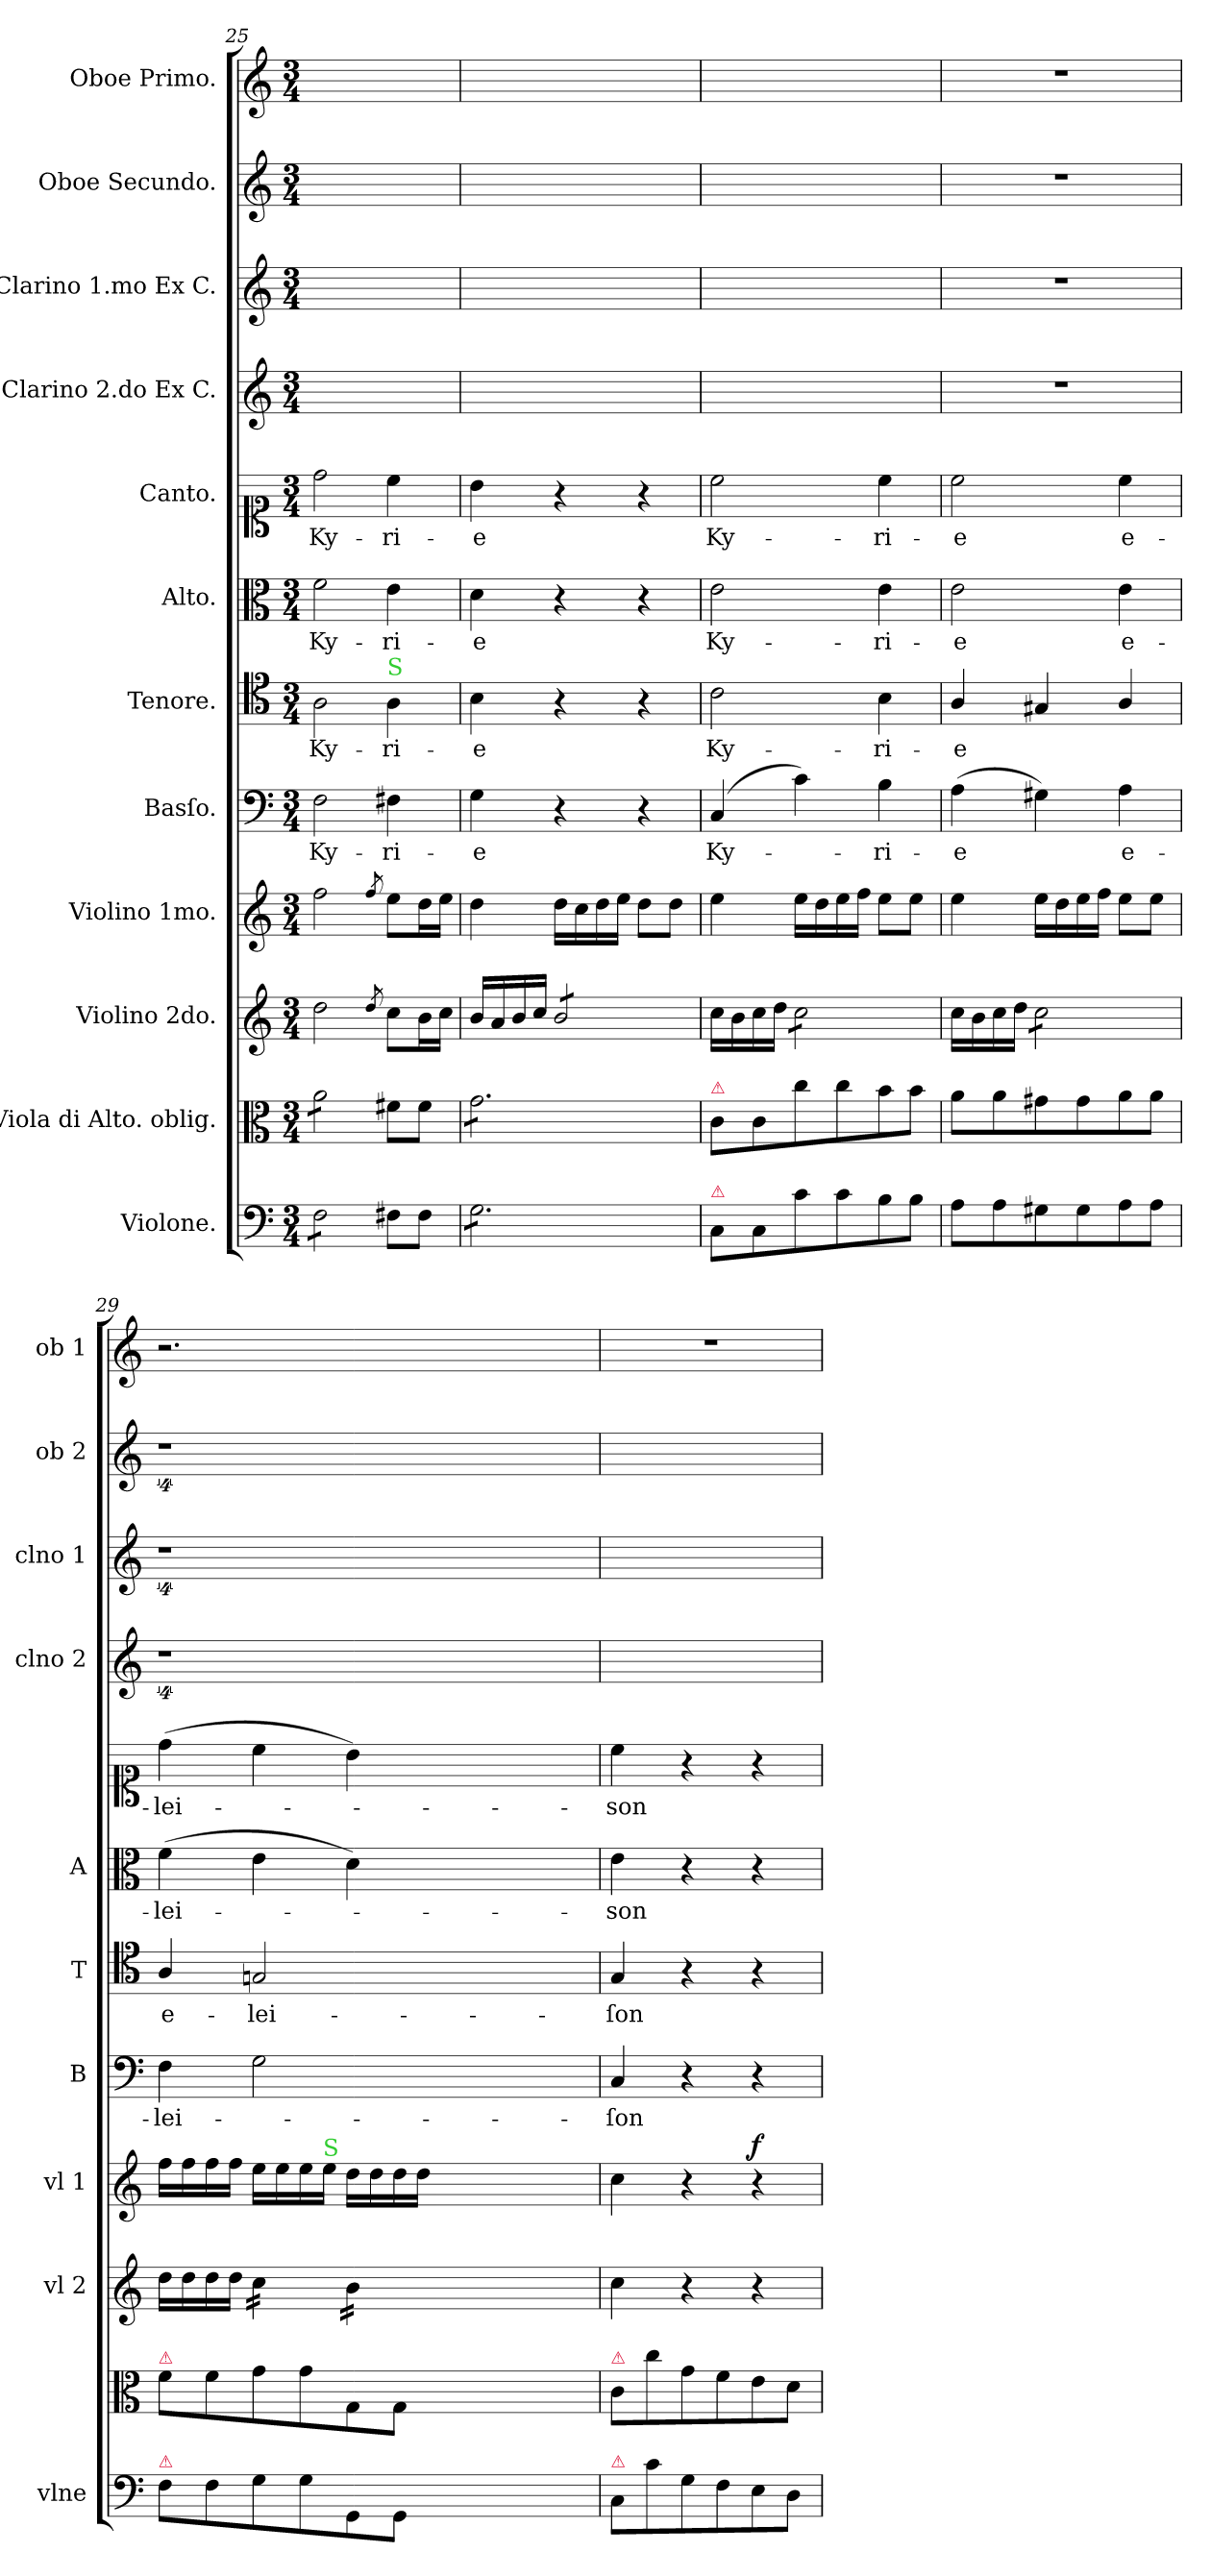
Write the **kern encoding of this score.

**kern	**kern	**kern	**kern	**dynam	**kern	**text	**kern	**text	**kern	**text	**kern	**text	**kern	**kern	**kern	**kern
*part12	*part11	*part10	*part9	*part9	*part8	*part8	*part7	*part7	*part6	*part6	*part5	*part5	*part4	*part3	*part2	*part1
*staff12	*staff11	*staff10	*staff9	*staff9	*staff8	*staff8	*staff7	*staff7	*staff6	*staff6	*staff5	*staff5	*staff4	*staff3	*staff2	*staff1
*I"Violone.	*I"Viola di Alto. oblig.	*I"Violino 2do.	*I"Violino 1mo.	*	*I"Basſo.	*	*I"Tenore.	*	*I"Alto.	*	*I"Canto.	*	*I"Clarino 2.do Ex C.	*I"Clarino 1.mo Ex C.	*I"Oboe Secundo.	*I"Oboe Primo.
*I'vlne	*	*I'vl 2	*I'vl 1	*	*I'B	*	*I'T	*	*I'A	*	*	*	*I'clno 2	*I'clno 1	*I'ob 2	*I'ob 1
*clefF4	*clefC3	*clefG2	*clefG2	*	*clefF4	*	*clefC4	*	*clefC3	*	*clefC1	*	*clefG2	*clefG2	*clefG2	*clefG2
*k[]	*k[]	*k[]	*k[]	*	*k[]	*	*k[]	*	*k[]	*	*k[]	*	*k[]	*k[]	*k[]	*k[]
*C:	*C:	*C:	*C:	*	*C:	*	*C:	*	*C:	*	*C:	*	*C:	*C:	*C:	*C:
*M3/4	*M3/4	*M3/4	*M3/4	*	*M3/4	*	*M3/4	*	*M3/4	*	*M3/4	*	*M3/4	*M3/4	*M3/4	*M3/4
=25	=25	=25	=25	=25	=25	=25	=25	=25	=25	=25	=25	=25	=25	=25	=25	=25
!	!	!	!	!	!	!	!	!LO:LY:i	!	!	!	!	!	!	!	!
*tremolo	*	*	*	*	*	*	*	*	*	*	*	*	*	*	*	*
*	*tremolo	*	*	*	*	*	*	*	*	*	*	*	*	*	*	*
8F\L	8a\L	2dd\	2ff\	.	2F\	Ky-	2A\	Ky-	2f\	Ky-	2dd\	Ky-	2.ryy	2.ryy	2.ryy	2.ryy
8F\	8a\	.	.	.	.	.	.	.	.	.	.	.	.	.	.	.
8F\	8a\	.	.	.	.	.	.	.	.	.	.	.	.	.	.	.
8F\J	8a\J	.	.	.	.	.	.	.	.	.	.	.	.	.	.	.
*	*Xtremolo	*	*	*	*	*	*	*	*	*	*	*	*	*	*	*
*Xtremolo	*	*	*	*	*	*	*	*	*	*	*	*	*	*	*	*
.	.	8qdd/	8qff/	.	.	.	.	.	.	.	.	.	.	.	.	.
!	!	!	!	!	!	!	!LO:TX:a:color=limegreen:t=S	!	!	!	!	!	!	!	!	!
!	!	!	!	!	!	!	!	!LO:LY:i	!	!	!	!	!	!	!	!
8F#X\L	8f#X\L	8cc\L	8ee\L	.	4F#X\	-ri-	4A\	-ri-	4e\	-ri-	4cc\	-ri-	.	.	.	.
8F#\J	8f#\J	16b\L	16dd\L	.	.	.	.	.	.	.	.	.	.	.	.	.
.	.	16cc\JJ	16ee\JJ	.	.	.	.	.	.	.	.	.	.	.	.	.
=26	=26	=26	=26	=26	=26	=26	=26	=26	=26	=26	=26	=26	=26	=26	=26	=26
!	!	!	!	!	!	!	!	!LO:LY:i	!	!	!	!	!	!	!	!
*tremolo	*	*	*	*	*	*	*	*	*	*	*	*	*	*	*	*
*	*tremolo	*	*	*	*	*	*	*	*	*	*	*	*	*	*	*
8G\L	8g\L	16b/LL	4dd\	.	4G\	-e	4B\	-e	4d\	-e	4b\	-e	2.ryy	2.ryy	2.ryy	2.ryy
.	.	16a/	.	.	.	.	.	.	.	.	.	.	.	.	.	.
8G\	8g\	16b/	.	.	.	.	.	.	.	.	.	.	.	.	.	.
.	.	16cc/JJ	.	.	.	.	.	.	.	.	.	.	.	.	.	.
*	*	*tremolo	*	*	*	*	*	*	*	*	*	*	*	*	*	*
8G\	8g\	8b/L	16dd\LL	.	4r	.	4r	.	4r	.	4r	.	.	.	.	.
.	.	.	16cc\	.	.	.	.	.	.	.	.	.	.	.	.	.
8G\	8g\	8b/	16dd\	.	.	.	.	.	.	.	.	.	.	.	.	.
.	.	.	16ee\JJ	.	.	.	.	.	.	.	.	.	.	.	.	.
8G\	8g\	8b/	8dd\L	.	4r	.	4r	.	4r	.	4r	.	.	.	.	.
8G\J	8g\J	8b/J	8dd\J	.	.	.	.	.	.	.	.	.	.	.	.	.
*	*	*Xtremolo	*	*	*	*	*	*	*	*	*	*	*	*	*	*
*	*Xtremolo	*	*	*	*	*	*	*	*	*	*	*	*	*	*	*
*Xtremolo	*	*	*	*	*	*	*	*	*	*	*	*	*	*	*	*
=27	=27	=27	=27	=27	=27	=27	=27	=27	=27	=27	=27	=27	=27	=27	=27	=27
!	!LO:TX:a:color=crimson:t=⚠	!	!	!	!	!	!	!	!	!	!	!	!	!	!	!
!LO:TX:a:color=crimson:t=⚠	!	!	!	!	!	!	!	!	!	!	!	!	!	!	!	!
8C/L	8c/L	16cc\LL	4ee\	.	(4C/	Ky-	2c\	Ky-	2e\	Ky-	2cc\	Ky-	2.ryy	2.ryy	2.ryy	2.ryy
.	.	16b\	.	.	.	.	.	.	.	.	.	.	.	.	.	.
8C/	8c/	16cc\	.	.	.	.	.	.	.	.	.	.	.	.	.	.
.	.	16dd\JJ	.	.	.	.	.	.	.	.	.	.	.	.	.	.
*	*	*tremolo	*	*	*	*	*	*	*	*	*	*	*	*	*	*
8c\	8cc\	8cc\L	16ee\LL	.	4c\)	.	.	.	.	.	.	.	.	.	.	.
.	.	.	16dd\	.	.	.	.	.	.	.	.	.	.	.	.	.
8c\	8cc\	8cc\	16ee\	.	.	.	.	.	.	.	.	.	.	.	.	.
.	.	.	16ff\JJ	.	.	.	.	.	.	.	.	.	.	.	.	.
8B\	8b\	8cc\	8ee\L	.	4B\	-ri-	4B\	-ri-	4e\	-ri-	4cc\	-ri-	.	.	.	.
8B\J	8b\J	8cc\J	8ee\J	.	.	.	.	.	.	.	.	.	.	.	.	.
*	*	*Xtremolo	*	*	*	*	*	*	*	*	*	*	*	*	*	*
=28	=28	=28	=28	=28	=28	=28	=28	=28	=28	=28	=28	=28	=28	=28	=28	=28
8A\L	8a\L	16cc\LL	4ee\	.	(4A\	-e	4A/	-e	2e\	-e	2cc\	-e	2.r	2.r	2.r	2.r
.	.	16b\	.	.	.	.	.	.	.	.	.	.	.	.	.	.
8A\	8a\	16cc\	.	.	.	.	.	.	.	.	.	.	.	.	.	.
.	.	16dd\JJ	.	.	.	.	.	.	.	.	.	.	.	.	.	.
*	*	*tremolo	*	*	*	*	*	*	*	*	*	*	*	*	*	*
8G#X\	8g#X\	8cc\L	16ee\LL	.	4G#X\)	.	4G#X/	.	.	.	.	.	.	.	.	.
.	.	.	16dd\	.	.	.	.	.	.	.	.	.	.	.	.	.
8G#\	8g#\	8cc\	16ee\	.	.	.	.	.	.	.	.	.	.	.	.	.
.	.	.	16ff\JJ	.	.	.	.	.	.	.	.	.	.	.	.	.
8A\	8a\	8cc\	8ee\L	.	4A\	e-	4A/	.	4e\	e-	4cc\	e-	.	.	.	.
8A\J	8a\J	8cc\J	8ee\J	.	.	.	.	.	.	.	.	.	.	.	.	.
*	*	*Xtremolo	*	*	*	*	*	*	*	*	*	*	*	*	*	*
=29	=29	=29	=29	=29	=29	=29	=29	=29	=29	=29	=29	=29	=29	=29	=29	=29
!	!LO:TX:a:color=crimson:t=⚠	!	!	!	!	!	!	!	!	!	!	!	!	!	!	!
!LO:TX:a:color=crimson:t=⚠	!	!	!	!	!	!	!	!	!	!	!	!	!	!	!	!
8F\L	8f\L	16dd\LL	16ff\LL	.	4F\	-lei-	4A/	e-	(4f\	-lei-	(4dd\	-lei-	4%9r	4%9r	4%9r	2.r
.	.	16dd\	16ff\	.	.	.	.	.	.	.	.	.	.	.	.	.
8F\	8f\	16dd\	16ff\	.	.	.	.	.	.	.	.	.	.	.	.	.
.	.	16dd\JJ	16ff\JJ	.	.	.	.	.	.	.	.	.	.	.	.	.
*	*	*tremolo	*	*	*	*	*	*	*	*	*	*	*	*	*	*
8G\	8g\	16cc\LL	16ee\LL	.	2G\	.	2Gn/	-lei-	4e\	.	4cc\	.	.	.	.	.
.	.	16cc\	16ee\	.	.	.	.	.	.	.	.	.	.	.	.	.
8G\	8g\	16cc\	16ee\	.	.	.	.	.	.	.	.	.	.	.	.	.
!	!	!	!LO:TX:a:color=limegreen:t=S	!	!	!	!	!	!	!	!	!	!	!	!	!
.	.	16cc\JJ	16ee\JJ	.	.	.	.	.	.	.	.	.	.	.	.	.
8GG/	8G/	16b\LL	16dd\LL	.	.	.	.	.	4d\)	.	4b\)	.	.	.	.	.
.	.	16b\	16dd\	.	.	.	.	.	.	.	.	.	.	.	.	.
8GG/J	8G/J	16b\	16dd\	.	.	.	.	.	.	.	.	.	.	.	.	.
.	.	16b\JJ	16dd\JJ	.	.	.	.	.	.	.	.	.	.	.	.	.
*	*	*Xtremolo	*	*	*	*	*	*	*	*	*	*	*	*	*	*
1.ryy	1.ryy	1.ryy	1.ryy	.	1.ryy	.	1.ryy	.	1.ryy	.	1.ryy	.	.	.	.	1.ryy
=30	=30	=30	=30	=30	=30	=30	=30	=30	=30	=30	=30	=30	=30	=30	=30	=30
!	!LO:TX:a:color=crimson:t=⚠	!	!	!	!	!	!	!	!	!	!	!	!	!	!	!
!LO:TX:a:color=crimson:t=⚠	!	!	!	!	!	!	!	!	!	!	!	!	!	!	!	!
8C/L	8c/L	4cc\	4cc\	.	4C/	-ſon	4G/	-ſon	4e\	-son	4cc\	-son	2.ryy	2.ryy	2.ryy	2.r
8c\	8cc\	.	.	.	.	.	.	.	.	.	.	.	.	.	.	.
8G\	8g\	4r	4r	.	4r	.	4r	.	4r	.	4r	.	.	.	.	.
8F\	8f\	.	.	.	.	.	.	.	.	.	.	.	.	.	.	.
!	!	!	!	!LO:DY:a	!	!	!	!	!	!	!	!	!	!	!	!
8E\	8e\	4r	4r	f	4r	.	4r	.	4r	.	4r	.	.	.	.	.
8D\J	8d\J	.	.	.	.	.	.	.	.	.	.	.	.	.	.	.
=	=	=	=	=	=	=	=	=	=	=	=	=	=	=	=	=
*-	*-	*-	*-	*-	*-	*-	*-	*-	*-	*-	*-	*-	*-	*-	*-	*-
